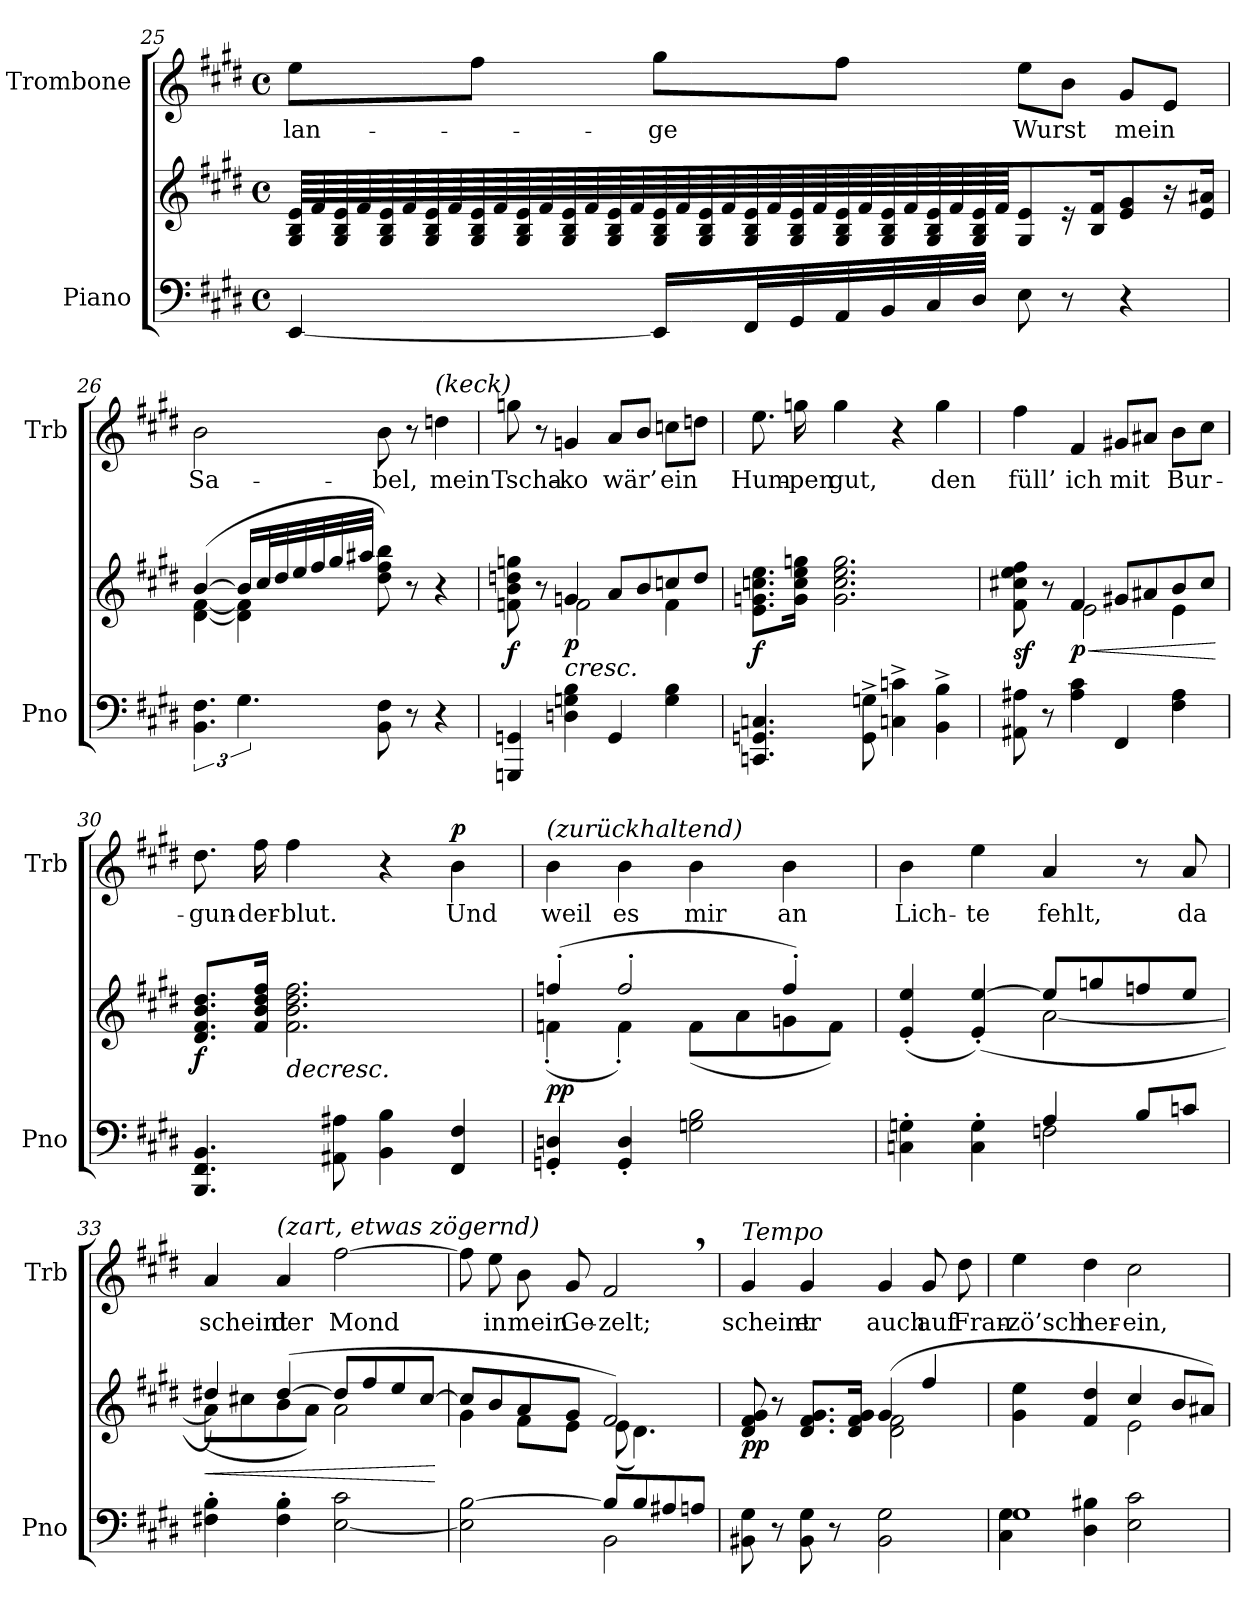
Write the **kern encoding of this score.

**kern	**kern	**dynam	**kern	**text	**dynam
*part2	*part2	*part2	*part1	*part1	*part1
*staff3	*staff2	*staff2/3	*staff1	*staff1	*staff1
*I"Piano	*	*	*I"Trombone	*	*
*I'Pno	*	*	*I'Trb	*	*
*clefF4	*clefG2	*	*clefG2	*	*
*k[f#c#g#d#]	*k[f#c#g#d#]	*	*k[f#c#g#d#]	*	*
*M4/4	*M4/4	*	*M4/4	*	*
*met(c)	*met(c)	*	*met(c)	*	*
=25	=25	=25	=25	=25	=25
!	!	!	!	!LO:LY:b	!
*	*tremolo	*	*	*	*
[4EE/	64G#/ 64B/ 64e/LLLL	.	8ee\L	lan-	.
.	64f#/	.	.	.	.
.	64G#/ 64B/ 64e/	.	.	.	.
.	64f#/	.	.	.	.
.	64G#/ 64B/ 64e/	.	.	.	.
.	64f#/	.	.	.	.
.	64G#/ 64B/ 64e/	.	.	.	.
.	64f#/	.	.	.	.
.	64G#/ 64B/ 64e/	.	8ff#\J	.	.
.	64f#/	.	.	.	.
.	64G#/ 64B/ 64e/	.	.	.	.
.	64f#/	.	.	.	.
.	64G#/ 64B/ 64e/	.	.	.	.
.	64f#/	.	.	.	.
.	64G#/ 64B/ 64e/	.	.	.	.
.	64f#/	.	.	.	.
!	!	!	!	!LO:LY:b	!
16EE/LL]	64G#/ 64B/ 64e/	.	8gg#\L	-ge	.
.	64f#/	.	.	.	.
.	64G#/ 64B/ 64e/	.	.	.	.
.	64f#/	.	.	.	.
32FF#/L	64G#/ 64B/ 64e/	.	.	.	.
.	64f#/	.	.	.	.
32GG#/	64G#/ 64B/ 64e/	.	.	.	.
.	64f#/	.	.	.	.
32AA/	64G#/ 64B/ 64e/	.	8ff#\J	.	.
.	64f#/	.	.	.	.
32BB/	64G#/ 64B/ 64e/	.	.	.	.
.	64f#/	.	.	.	.
32C#/	64G#/ 64B/ 64e/	.	.	.	.
.	64f#/	.	.	.	.
32D#/JJJ	64G#/ 64B/ 64e/	.	.	.	.
.	64f#/JJJJ	.	.	.	.
*	*Xtremolo	*	*	*	*
!	!	!	!	!LO:LY:b	!
8E\	8G#/ 8e/L	.	8ee\L	Wurst	.
.	.	.	.	.	.
.	.	.	.	.	.
.	.	.	.	.	.
.	.	.	.	.	.
.	.	.	.	.	.
.	.	.	.	.	.
.	.	.	.	.	.
8r	16r	.	8b\J	.	.
.	.	.	.	.	.
.	.	.	.	.	.
.	.	.	.	.	.
.	16B/ 16f#/J	.	.	.	.
.	.	.	.	.	.
.	.	.	.	.	.
.	.	.	.	.	.
!	!	!	!	!LO:LY:b	!
4r	8e/ 8g#/	.	8g#/L	mein	.
.	16r	.	8e/J	.	.
.	16e/ 16a#X/JJ	.	.	.	.
=26	=26	=26	=26	=26	=26
*	*^	*	*	*	*
!	!	!	!	!	!LO:LY:b	!
6.BB\ 6.F#\	([4b/	[4d#\ [4f#\	.	2b\	Sa-	.
6.G#\	16b/LL]	4d#\] 4f#\]	.	.	.	.
.	32cc#/L	.	.	.	.	.
.	32dd#/	.	.	.	.	.
.	32ee/	.	.	.	.	.
.	32ff#/	.	.	.	.	.
.	32gg#/	.	.	.	.	.
.	32aa#X/JJJ	.	.	.	.	.
!	!	!	!	!	!LO:LY:b	!
8BB\ 8F#\	8dd#\ 8ff#\ 8bb\)	2ryy	.	8b\	-bel,	.
8r	8r	.	.	8r	.	.
!	!	!	!	!LO:TX:a:i:t=(keck)	!	!
!	!	!	!	!	!LO:LY:b	!
4r	4r	.	.	4ddn\	mein	.
!!LO:PB:g=z
=27	=27	=27	=27	=27	=27	=27
!	!	!	!LO:DY:b	!	!LO:LY:b	!
4GGGn/ 4GGn/	8fn\ 8b\ 8ddn\ 8ggn\	4ryy	f	8ggn\	Tscha-	.
.	8r	.	.	8r	.	.
!	!	!	!LO:HP:b	!	!LO:LY:b	!
!	!	!	!LO:DY:n=1:b	!	!	!
4Dn\ 4Gn\ 4B\	4gn/	2f\	< p	4gn/	-ko	.
!	!	!	!	!	!LO:LY:b	!
4GG/	8a/L	.	.	8a/L	wär’	.
.	8b/	.	.	8b/J	.	.
!	!	!	!	!	!LO:LY:b	!
4G\ 4B\	8ccn/	4f\	.	8ccn\L	ein	.
.	8dd/J	.	.	8ddn\J	.	.
*	*v	*v	*	*	*	*
=28	=28	=28	=28	=28	=28
!	!	!LO:DY:b	!	!LO:LY:b	!
4.CCn/ 4.GGn/ 4.Cn/	8.e\ 8.gn\ 8.ccn\ 8.ee\L	f	8.ee\	Hum-	.
!	!	!	!	!LO:LY:b	!
.	16g\ 16cc\ 16ee\ 16ggn\Jk	.	16ggn\	-pen	.
!	!	!	!	!LO:LY:b	!
.	2.g\ 2.cc\ 2.ee\ 2.gg\	.	4gg\	gut,	.
8GG\^ 8Gn\^	.	.	.	.	.
4Cn\^ 4cn\^	.	.	4r	.	.
!	!	!	!	!LO:LY:b	!
4BB\^ 4B\^	.	.	4gg\	den	.
=29	=29	=29	=29	=29	=29
*	*^	*	*	*	*
!	!	!	!LO:DY:b	!	!LO:LY:b	!
8AA#X\ 8A#X\	8f#\ 8cc#X\ 8ee\ 8ff#\	4ryy	sf	4ff#\	füll’	.
8r	8r	.	.	.	.	.
!	!	!	!LO:HP:b	!	!LO:LY:b	!
!	!	!	!LO:DY:n=1:b	!	!	!
4A#\ 4c#\	4f#/	2e\	< p	4f#/	ich	.
!	!	!	!	!	!LO:LY:b	!
4FF#/	8g#X/L	.	.	8g#X/L	mit	.
.	8a#X/	.	.	8a#X/J	.	.
!	!	!	!	!	!LO:LY:b	!
4F#\ 4A#\	8b/	4e\	.	8b\L	Bur-	.
.	8cc#/J	.	.	8cc#\J	.	.
*	*v	*v	*	*	*	*
.	.	[	.	.	.
=30	=30	=30	=30	=30	=30
!	!	!LO:DY:b	!	!LO:LY:b	!
4.BBB/ 4.FF#/ 4.BB/	8.d#/ 8.f#/ 8.b/ 8.dd#/L	f	8.dd#\	-gun-	.
!	!	!	!	!LO:LY:b	!
.	16f#/ 16b/ 16dd#/ 16ff#/Jk	.	16ff#\	-der-	.
!	!	!LO:HP:b	!	!LO:LY:b	!
.	2.f#\ 2.b\ 2.dd#\ 2.ff#\	>	4ff#\	-blut.	.
8AA#X\ 8A#X\	.	.	.	.	.
4BB\ 4B\	.	.	4r	.	.
!	!	!	!	!LO:LY:b	!LO:DY:a
4FF#/ 4F#/	.	.	4b\	Und	p
.	.	[	.	.	.
!!LO:LB:g=z
=31	=31	=31	=31	=31	=31
*	*^	*	*	*	*
!	!	!	!	!LO:TX:a:i:t=(zurückhaltend)	!	!
!	!	!	!LO:DY:b	!	!LO:LY:b	!
4GGn/' 4Dn/'	(4ffn'/	(4fn'\	pp	4b\	weil	.
!	!	!	!	!	!LO:LY:b	!
4GG/' 4D/'	2ff'/	4f'\)	.	4b\	es	.
!	!	!	!	!	!LO:LY:b	!
2Gn\ 2B\	.	(8f\L	.	4b\	mir	.
.	.	8a\	.	.	.	.
!	!	!	!	!	!LO:LY:b	!
.	4ff'/)	8gn\	.	4b\	an	.
.	.	8f\J)	.	.	.	.
=32	=32	=32	=32	=32	=32	=32
*^	*	*	*	*	*	*
!	!	!	!	!	!	!LO:LY:b	!
4Cn\' 4Gn\'	2ryy	(4e/' 4ee/'	2ryy	.	4b\	Lich-	.
!	!	!	!	!	!	!LO:LY:b	!
4C\' 4G\'	.	(4e/' [4ee/')	.	.	4ee\	-te	.
!	!	!	!	!	!	!LO:LY:b	!
4A/	2Fn\	8ee/L]	[2a\	.	4a/	fehlt,	.
.	.	8ggn/	.	.	.	.	.
8B/L	.	8ffn/	.	.	8r	.	.
!	!	!	!	!	!	!LO:LY:b	!
8cn/J	.	8ee/J	.	.	8a/	da	.
*v	*v	*	*	*	*	*	*
=33	=33	=33	=33	=33	=33	=33
!	!	!	!LO:HP:b	!	!LO:LY:b	!
4F#X\' 4B\'	4dd#X/)	(8a\L]	<	4a/	scheint	.
.	.	8cc#X\	.	.	.	.
!	!	!	!	!LO:TX:a:i:t=(zart, etwas zögernd)	!	!
!	!	!	!	!	!LO:LY:b	!
4F#\' 4B\'	([4dd#/	8b\	.	4a/	der	.
.	.	8a\J)	.	.	.	.
!	!	!	!	!	!LO:LY:b	!
[2E\ 2c#\	8dd#/L]	2a\	]	[2ff#\	Mond	.
.	8ff#/	.	.	.	.	.
.	8ee/	.	.	.	.	.
.	[8cc#/J	.	.	.	.	.
*	*v	*v	*	*	*	*
.	.	[	.	.	.
=34	=34	=34	=34	=34	=34
*^	*^	*	*	*	*
2E\] [2B\	2ryy	8cc#/L]	4g#\	.	8ff#\]	.	.
!	!	!	!	!	!	!LO:LY:b	!
.	.	8b/	.	.	8ee\	in	.
!	!	!	!	!	!	!LO:LY:b	!
.	.	8a/	8f#\L	.	8b\	mein	.
!	!	!	!	!	!	!LO:LY:b	!
.	.	8g#/J	8e\J	.	8g#/	Ge-	.
!	!	!	!	!	!	!LO:LY:b	!
8B/L]	2BB\	2f#/)	(>8e\	.	2f#,/	-zelt;	.
8B/	.	.	4.d#\)	.	.	.	.
8A#X/	.	.	.	.	.	.	.
8An/J	.	.	.	.	.	.	.
*v	*v	*	*	*	*	*	*
!!LO:LB:g=z
=35	=35	=35	=35	=35	=35	=35
!	!	!	!	!LO:TX:a:i:t=Tempo	!	!
!	!	!	!LO:DY:b	!	!LO:LY:b	!
8BB#X\ 8G#\	8d#/ 8f#/ 8g#/	2ryy	pp	4g#/	scheint	.
8r	8r	.	.	.	.	.
!	!	!	!	!	!LO:LY:b	!
8BB#\ 8G#\	8.d#/ 8.f#/ 8.g#/L	.	.	4g#/	er	.
8r	.	.	.	.	.	.
.	16d#/ 16f#/ 16g#/Jk	.	.	.	.	.
!	!	!	!	!	!LO:LY:b	!
2BB#\ 2G#\	(4g#/	2d#\ 2f#\	.	4g#/	auch	.
!	!	!	!	!	!LO:LY:b	!
.	4ff#/	.	.	8g#/	auf	.
!	!	!	!	!	!LO:LY:b	!
.	.	.	.	8dd#\	Fran-	.
=36	=36	=36	=36	=36	=36	=36
*^	*	*	*	*	*	*
!	!	!	!	!	!	!LO:LY:b	!
1G#	4C#\ 4G#\	4g#\ 4ee\	2ryy	.	4ee\	-zö’sch	.
!	!	!	!	!	!	!LO:LY:b	!
.	4D#\ 4B#X\	4f#/ 4dd#/	.	.	4dd#\	her-	.
!	!	!	!	!	!	!LO:LY:b	!
.	2E\ 2c#\	4cc#/	2e\	.	2cc#\	-ein,	.
.	.	8b/L	.	.	.	.	.
.	.	8a#X/J)	.	.	.	.	.
*v	*v	*	*	*	*	*	*
*	*v	*v	*	*	*	*
=	=	=	=	=	=
*-	*-	*-	*-	*-	*-
